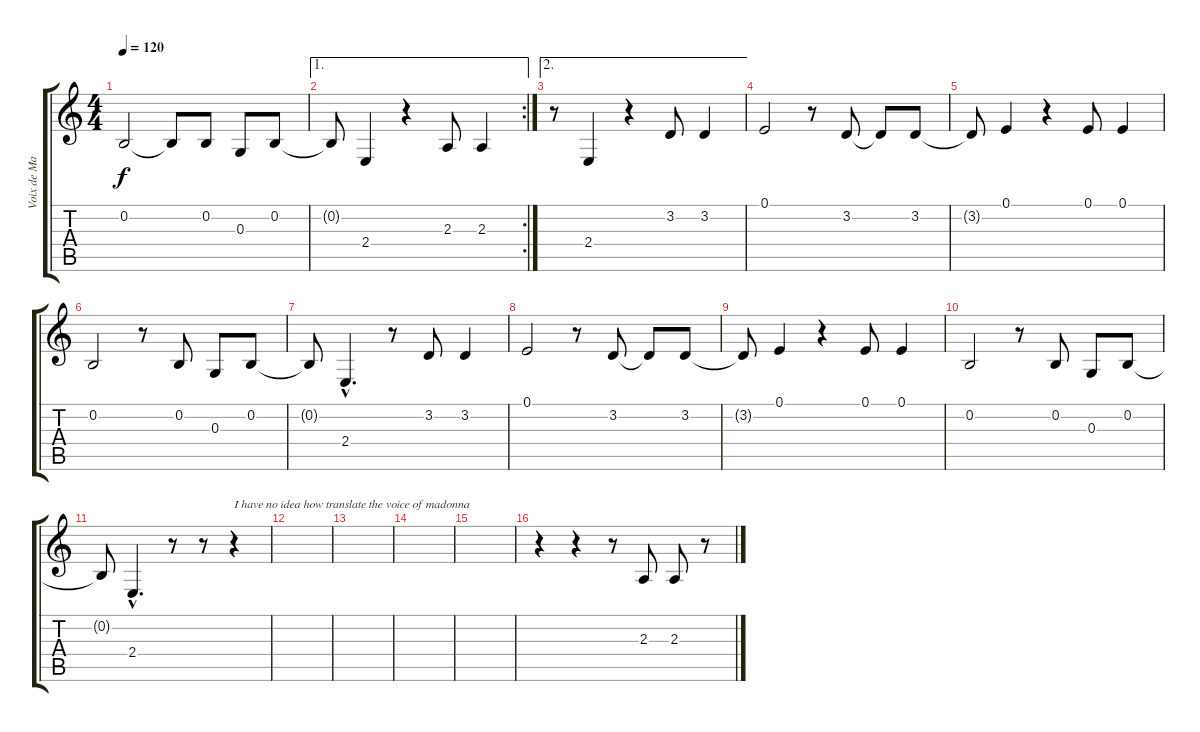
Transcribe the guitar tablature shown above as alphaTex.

\track ("Voix de Madonna" "Voix de Ma") {instrument lead6voice}
\staff {score tabs}
\tuning (E4 B3 G3 D3 A2 E2) {hide}
\ts (4 4)
\tempo 120
\clef g2
\ks c
0.2.2{dy f} 0.2{t}.8 0.2.8 0.3.8 0.2.8 |
\ae 1
\rc 2
0.2{t}.8 2.4.4 r.4 2.3.8 2.3.4 |
\ae 2
r.8 2.4.4 r.4 3.2.8 3.2.4 |
0.1.2 r.8 3.2.8 3.2{t}.8 3.2.8 |
3.2{t}.8 0.1.4 r.4 0.1.8 0.1.4 |
0.2.2 r.8 0.2.8 0.3.8 0.2.8 |
0.2{t}.8 2.4{hac}.4{d} r.8 3.2.8 3.2.4 |
0.1.2 r.8 3.2.8 3.2{t}.8 3.2.8 |
3.2{t}.8 0.1.4 r.4 0.1.8 0.1.4 |
0.2.2 r.8 0.2.8 0.3.8 0.2.8 |
0.2{t}.8 2.4{hac}.4{d} r.8 r.8 r.4{txt "I have no idea how translate the voice of madonna"} |
|
|
|
|
r.4 r.4 r.8 2.3.8 2.3.8 r.8
